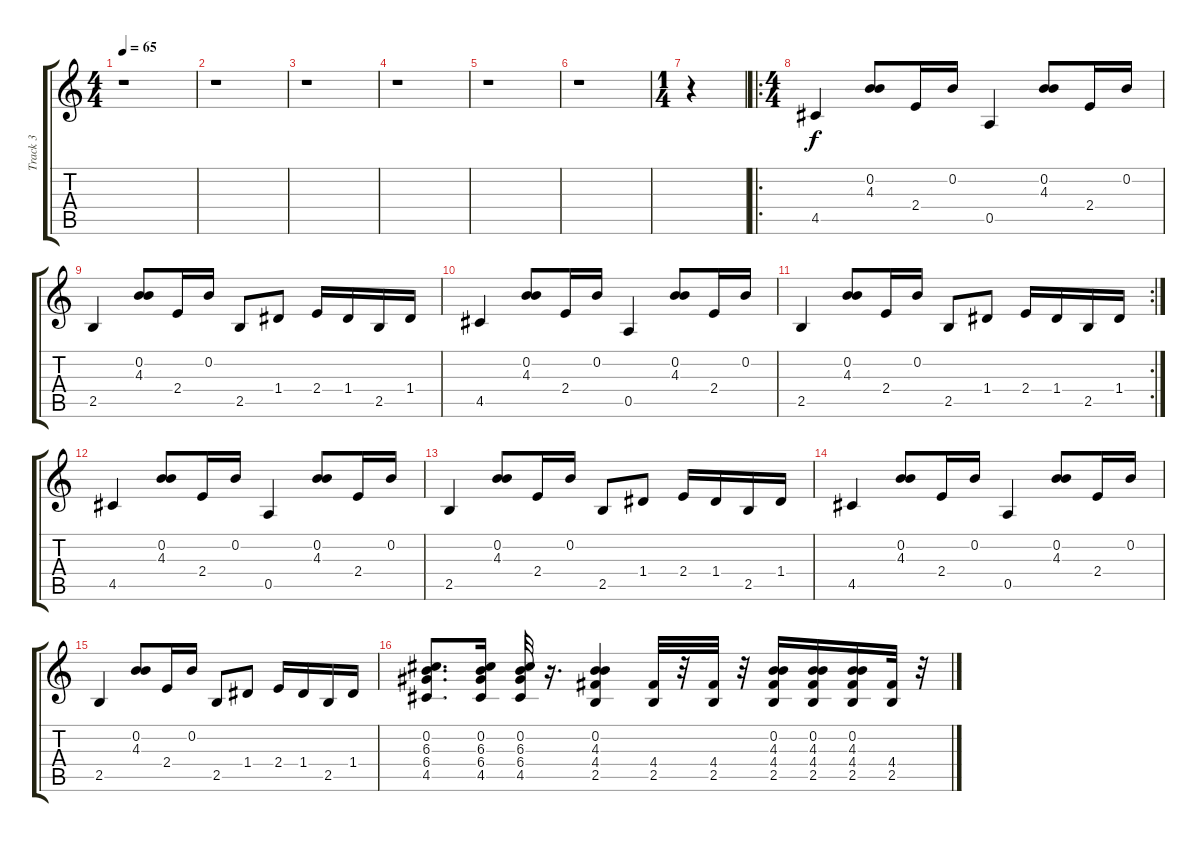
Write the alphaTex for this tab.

\track ("Track 3" "Track 3") {instrument acousticguitarsteel}
\staff {score tabs}
\tuning (E4 B3 G3 D3 A2 E2) {hide}
\ts (4 4)
\tempo 65
\clef g2
\ks c
r.1{dy f} |
r.1 |
r.1 |
r.1 |
r.1 |
r.1 |
\ts (1 4)
r.4 |
\ro
\ts (4 4)
4.5.4 (0.2 4.3).8 2.4.16 0.2.16 0.5.4 (0.2 4.3).8 2.4.16 0.2.16 |
2.5.4 (0.2 4.3).8 2.4.16 0.2.16 2.5.8 1.4.8 2.4.16 1.4.16 2.5.16 1.4.16 |
4.5.4 (0.2 4.3).8 2.4.16 0.2.16 0.5.4 (0.2 4.3).8 2.4.16 0.2.16 |
\rc 2
2.5.4 (0.2 4.3).8 2.4.16 0.2.16 2.5.8 1.4.8 2.4.16 1.4.16 2.5.16 1.4.16 |
4.5.4 (0.2 4.3).8 2.4.16 0.2.16 0.5.4 (0.2 4.3).8 2.4.16 0.2.16 |
2.5.4 (0.2 4.3).8 2.4.16 0.2.16 2.5.8 1.4.8 2.4.16 1.4.16 2.5.16 1.4.16 |
4.5.4 (0.2 4.3).8 2.4.16 0.2.16 0.5.4 (0.2 4.3).8 2.4.16 0.2.16 |
2.5.4 (0.2 4.3).8 2.4.16 0.2.16 2.5.8 1.4.8 2.4.16 1.4.16 2.5.16 1.4.16 |
(0.2 6.3 6.4 4.5).8{d} (0.2 6.3 6.4 4.5).16 (0.2 6.3 6.4 4.5).32 r.16{d} (0.2 4.3 4.4 2.5).4 (4.4 2.5).32 r.32 (4.4 2.5).32 r.32 (0.2 4.3 4.4 2.5).16 (0.2 4.3 4.4 2.5).16 (0.2 4.3 4.4 2.5).16 (4.4 2.5).32 r.32
